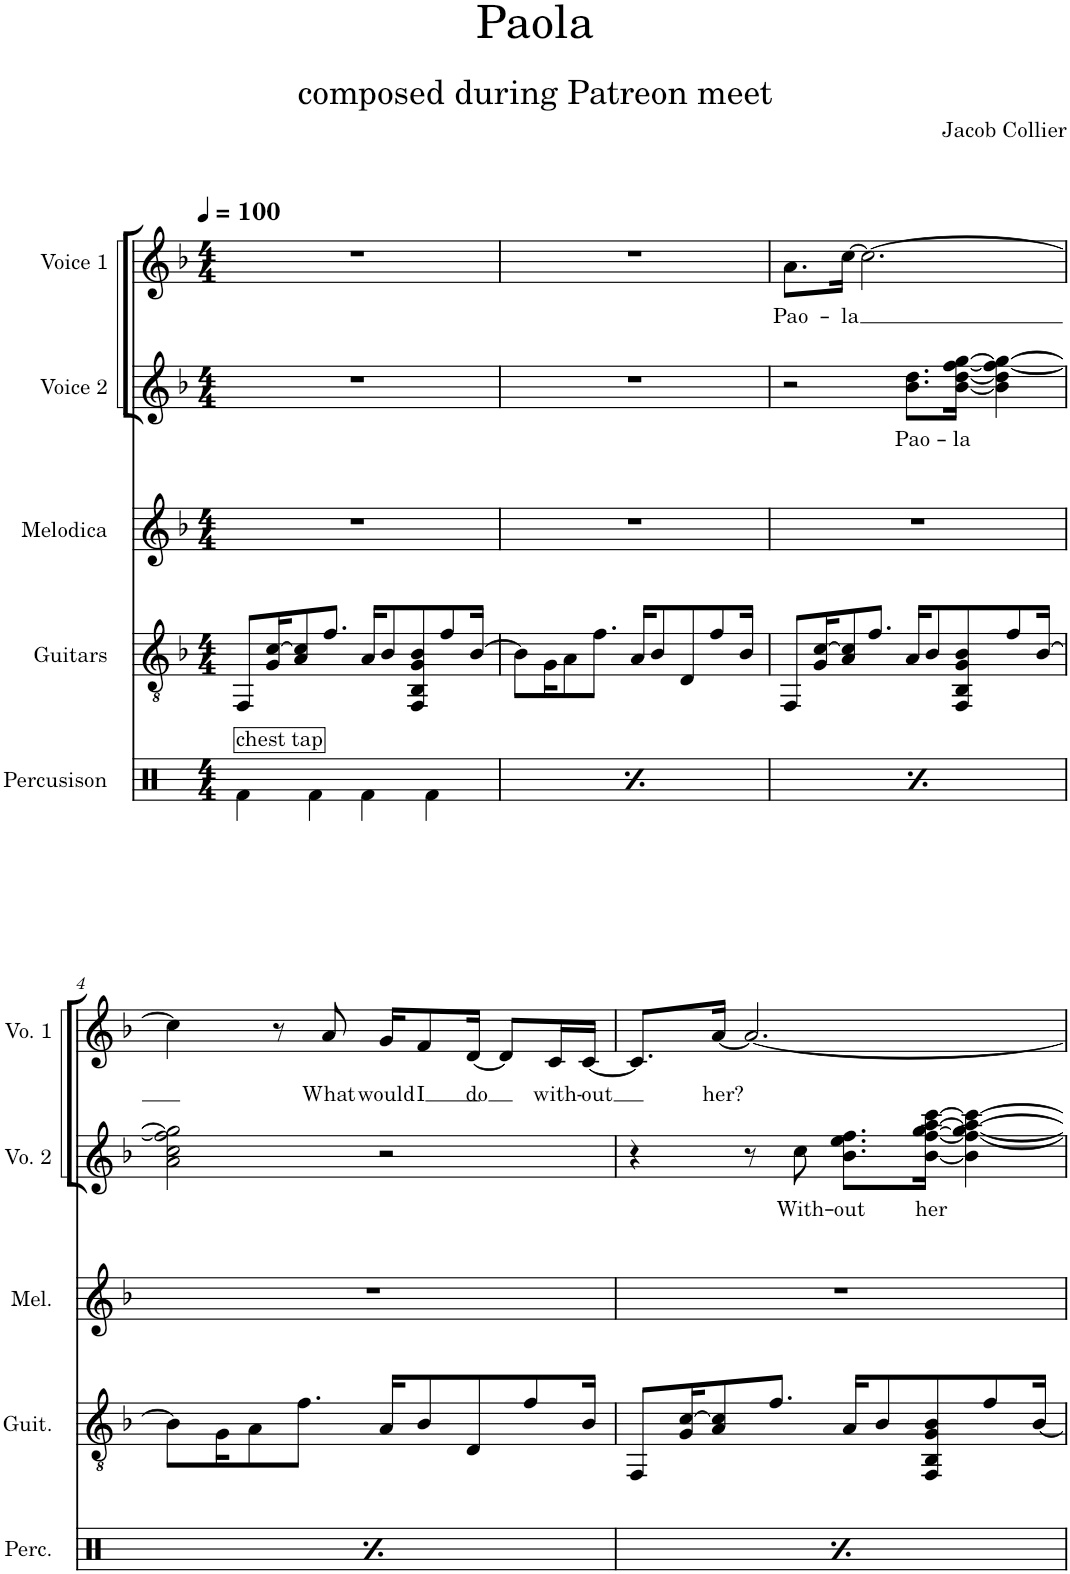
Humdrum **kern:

**kern	**kern	**kern	**kern	**text	**kern	**text
*part5	*part4	*part3	*part2	*part2	*part1	*part1
*staff5	*staff4	*staff3	*staff2	*staff2	*staff1	*staff1
*I"Percusison	*I"Guitars	*I"Melodica	*I"Voice 2	*	*I"Voice 1	*
*I'Perc.	*I'Guit.	*I'Mel.	*I'Vo. 2	*	*I'Vo. 1	*
*clefX	*clefGv2	*clefG2	*clefG2	*	*clefG2	*
*k[]	*k[b-]	*k[b-]	*k[b-]	*	*k[b-]	*
*M4/4	*M4/4	*M4/4	*M4/4	*	*M4/4	*
*MM100	*MM100	*MM100	*MM100	*	*MM100	*
=1	=1	=1	=1	=1	=1	=1
!LO:TX:a:t=chest tap	!	!	!	!	!	!
4Rf\	8FF/L	1r	1r	.	1r	.
.	16G/ [16c/K	.	.	.	.	.
.	8A/ 8c/]	.	.	.	.	.
4Rf\	.	.	.	.	.	.
.	8.f/J	.	.	.	.	.
4Rf\	16A/KL	.	.	.	.	.
.	8B-/	.	.	.	.	.
.	8FF/ 8BB-/ 8G/ 8B-/	.	.	.	.	.
4Rf\	.	.	.	.	.	.
.	8f/	.	.	.	.	.
.	[16B-/Jk	.	.	.	.	.
=2	=2	=2	=2	=2	=2	=2
!LO:TX:a:t=chest tap	!	!	!	!	!	!
4Rf\	8B-\L]	1r	1r	.	1r	.
.	16G\K	.	.	.	.	.
.	8A\	.	.	.	.	.
4Rf\	.	.	.	.	.	.
.	8.f\J	.	.	.	.	.
4Rf\	16A/KL	.	.	.	.	.
.	8B-/	.	.	.	.	.
.	8D/	.	.	.	.	.
4Rf\	.	.	.	.	.	.
.	8f/	.	.	.	.	.
.	16B-/Jk	.	.	.	.	.
=3	=3	=3	=3	=3	=3	=3
!LO:TX:a:t=chest tap	!	!	!	!	!	!
!	!	!	!	!	!	!LO:LY:b
4Rf\	8FF/L	1r	2r	.	8.a\L	Pao-
.	16G/ [16c/K	.	.	.	.	.
!	!	!	!	!	!	!LO:LY:b
.	8A/ 8c/]	.	.	.	[16cc\Jk	-la
4Rf\	.	.	.	.	2.cc\_	.
.	8.f/J	.	.	.	.	.
!	!	!	!	!LO:LY:b	!	!
4Rf\	16A/KL	.	8.b-\ 8.dd\L	Pao-	.	.
.	8B-/	.	.	.	.	.
!	!	!	!	!LO:LY:b	!	!
.	8FF/ 8BB-/ 8G/ 8B-/	.	[16b-\ [16dd\ [16ff\ [16gg\Jk	-la	.	.
4Rf\	.	.	4b-\] 4dd\] 4ff\_ 4gg\_	.	.	.
.	8f/	.	.	.	.	.
.	[16B-/Jk	.	.	.	.	.
!!LO:LB:g=z
=4	=4	=4	=4	=4	=4	=4
!LO:TX:a:t=chest tap	!	!	!	!	!	!
4Rf\	8B-\L]	1r	2a\ 2cc\ 2ff\] 2gg\]	.	4cc\]	.
.	16G\K	.	.	.	.	.
.	8A\	.	.	.	.	.
4Rf\	.	.	.	.	8r	.
.	8.f\J	.	.	.	.	.
!	!	!	!	!	!	!LO:LY:b
.	.	.	.	.	8a/	What
!	!	!	!	!	!	!LO:LY:b
4Rf\	16A/KL	.	2r	.	16g/KL	would
!	!	!	!	!	!	!LO:LY:b
.	8B-/	.	.	.	8f/	I
!	!	!	!	!	!	!LO:LY:b
.	8D/	.	.	.	[16d/Jk	do
4Rf\	.	.	.	.	8d/L]	.
.	8f/	.	.	.	.	.
!	!	!	!	!	!	!LO:LY:b
.	.	.	.	.	16c/L	with-
!	!	!	!	!	!	!LO:LY:b
.	16B-/Jk	.	.	.	[16c/JJ	-out
=5	=5	=5	=5	=5	=5	=5
!LO:TX:a:t=chest tap	!	!	!	!	!	!
4Rf\	8FF/L	1r	4r	.	8.c/L]	.
.	16G/ [16c/K	.	.	.	.	.
!	!	!	!	!	!	!LO:LY:b
.	8A/ 8c/]	.	.	.	[16a/Jk	her?
4Rf\	.	.	8r	.	2.a/_	.
.	8.f/J	.	.	.	.	.
!	!	!	!	!LO:LY:b	!	!
.	.	.	8cc\	With-	.	.
!	!	!	!	!LO:LY:b	!	!
4Rf\	16A/KL	.	8.b-\ 8.ee\ 8.ff\L	-out	.	.
.	8B-/	.	.	.	.	.
!	!	!	!	!LO:LY:b	!	!
.	8FF/ 8BB-/ 8G/ 8B-/	.	[16b-\ [16ff\ [16gg\ [16aa\ [16ccc\Jk	her	.	.
4Rf\	.	.	4b-\] 4ff\_ 4gg\_ 4aa\_ 4ccc\_	.	.	.
.	8f/	.	.	.	.	.
.	[16B-/Jk	.	.	.	.	.
=	=	=	=	=	=	=
*-	*-	*-	*-	*-	*-	*-
